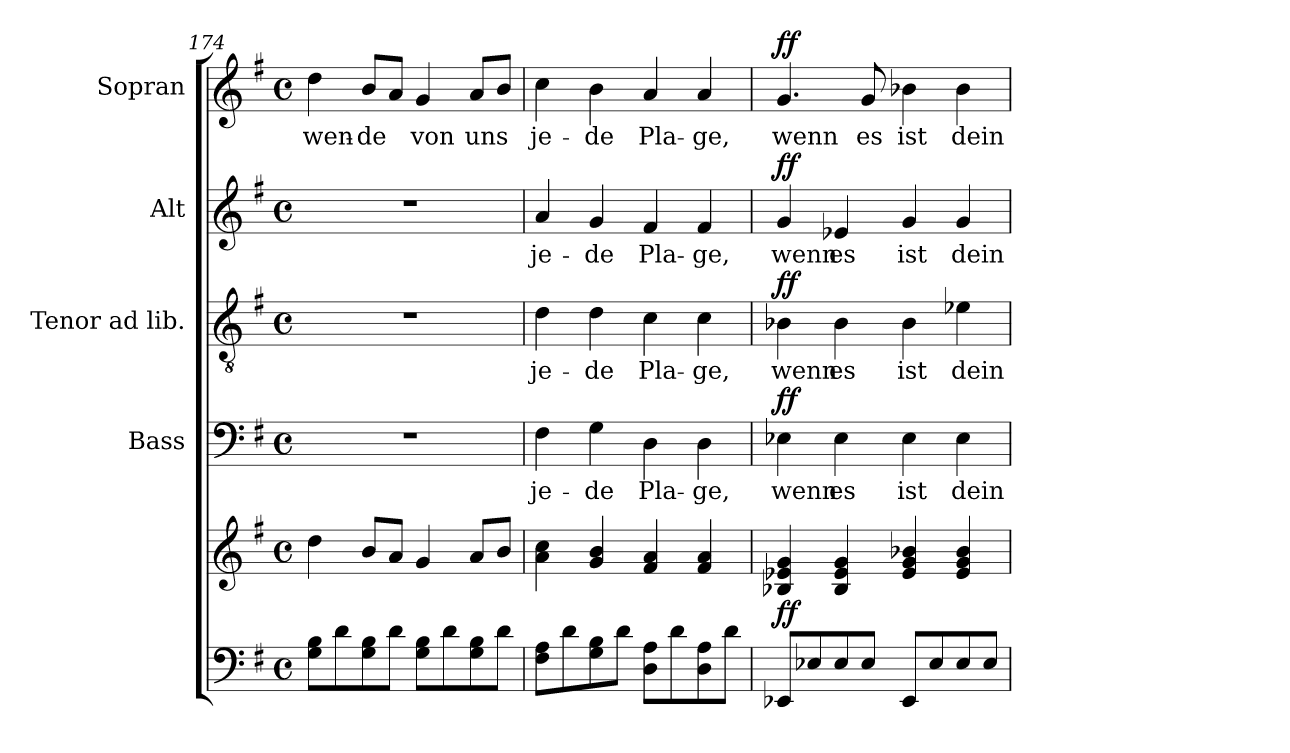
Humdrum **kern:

**kern	**kern	**dynam	**kern	**text	**dynam	**kern	**text	**dynam	**kern	**text	**dynam	**kern	**text	**dynam
*part5	*part5	*part5	*part4	*part4	*part4	*part3	*part3	*part3	*part2	*part2	*part2	*part1	*part1	*part1
*staff6	*staff5	*staff5/6	*staff4	*staff4	*staff4	*staff3	*staff3	*staff3	*staff2	*staff2	*staff2	*staff1	*staff1	*staff1
*	*	*	*I"Bass	*	*	*I"Tenor ad lib.	*	*	*I"Alt	*	*	*I"Sopran	*	*
*	*	*	*I'B.	*	*	*I'T.	*	*	*I'A.	*	*	*I'S.	*	*
*clefF4	*clefG2	*	*clefF4	*	*	*clefGv2	*	*	*clefG2	*	*	*clefG2	*	*
*k[f#]	*k[f#]	*	*k[f#]	*	*	*k[f#]	*	*	*k[f#]	*	*	*k[f#]	*	*
*G:	*G:	*	*G:	*	*	*G:	*	*	*G:	*	*	*G:	*	*
*M4/4	*M4/4	*	*M4/4	*	*	*M4/4	*	*	*M4/4	*	*	*M4/4	*	*
*met(c)	*met(c)	*	*met(c)	*	*	*met(c)	*	*	*met(c)	*	*	*met(c)	*	*
=174	=174	=174	=174	=174	=174	=174	=174	=174	=174	=174	=174	=174	=174	=174
!	!	!	!	!	!	!	!	!	!	!	!	!	!LO:LY:b	!
8G\ 8B\L	4dd\	.	1r	.	.	1r	.	.	1r	.	.	4dd\	wen-	.
8d\	.	.	.	.	.	.	.	.	.	.	.	.	.	.
!	!	!	!	!	!	!	!	!	!	!	!	!	!LO:LY:b	!
8G\ 8B\	8b/L	.	.	.	.	.	.	.	.	.	.	8b/L	-de	.
8d\J	8a/J	.	.	.	.	.	.	.	.	.	.	8a/J	.	.
!	!	!	!	!	!	!	!	!	!	!	!	!	!LO:LY:b	!
8G\ 8B\L	4g/	.	.	.	.	.	.	.	.	.	.	4g/	von	.
8d\	.	.	.	.	.	.	.	.	.	.	.	.	.	.
!	!	!	!	!	!	!	!	!	!	!	!	!	!LO:LY:b	!
8G\ 8B\	8a/L	.	.	.	.	.	.	.	.	.	.	8a/L	uns	.
8d\J	8b/J	.	.	.	.	.	.	.	.	.	.	8b/J	.	.
=175	=175	=175	=175	=175	=175	=175	=175	=175	=175	=175	=175	=175	=175	=175
!	!	!	!	!LO:LY:b	!	!	!LO:LY:b	!	!	!LO:LY:b	!	!	!LO:LY:b	!
8F#\ 8A\L	4a\ 4cc\	.	4F#\	je-	.	4d\	je-	.	4a/	je-	.	4cc\	je-	.
8d\	.	.	.	.	.	.	.	.	.	.	.	.	.	.
!	!	!	!	!LO:LY:b	!	!	!LO:LY:b	!	!	!LO:LY:b	!	!	!LO:LY:b	!
8G\ 8B\	4g/ 4b/	.	4G\	-de	.	4d\	-de	.	4g/	-de	.	4b\	-de	.
8d\J	.	.	.	.	.	.	.	.	.	.	.	.	.	.
!	!	!	!	!LO:LY:b	!	!	!LO:LY:b	!	!	!LO:LY:b	!	!	!LO:LY:b	!
8D\ 8A\L	4f#/ 4a/	.	4D\	Pla-	.	4c\	Pla-	.	4f#/	Pla-	.	4a/	Pla-	.
8d\	.	.	.	.	.	.	.	.	.	.	.	.	.	.
!	!	!	!	!LO:LY:b	!	!	!LO:LY:b	!	!	!LO:LY:b	!	!	!LO:LY:b	!
8D\ 8A\	4f#/ 4a/	.	4D\	-ge,	.	4c\	-ge,	.	4f#/	-ge,	.	4a/	-ge,	.
8d\J	.	.	.	.	.	.	.	.	.	.	.	.	.	.
!!LO:LB:g=z
=176	=176	=176	=176	=176	=176	=176	=176	=176	=176	=176	=176	=176	=176	=176
!	!	!LO:DY:b	!	!LO:LY:b	!LO:DY:a	!	!LO:LY:b	!LO:DY:a	!	!LO:LY:b	!LO:DY:a	!	!LO:LY:b	!LO:DY:a
8EE-X/L	4B-X/ 4e-X/ 4g/	ff	4E-X\	wenn	ff	4B-X\	wenn	ff	4g/	wenn	ff	4.g/	wenn	ff
8E-X/	.	.	.	.	.	.	.	.	.	.	.	.	.	.
!	!	!	!	!LO:LY:b	!	!	!LO:LY:b	!	!	!LO:LY:b	!	!	!	!
8E-/	4B-/ 4e-/ 4g/	.	4E-\	es	.	4B-\	es	.	4e-X/	es	.	.	.	.
!	!	!	!	!	!	!	!	!	!	!	!	!	!LO:LY:b	!
8E-/J	.	.	.	.	.	.	.	.	.	.	.	8g/	es	.
!	!	!	!	!LO:LY:b	!	!	!LO:LY:b	!	!	!LO:LY:b	!	!	!LO:LY:b	!
8EE-/L	4e-/ 4g/ 4b-X/	.	4E-\	ist	.	4B-\	ist	.	4g/	ist	.	4b-X\	ist	.
8E-/	.	.	.	.	.	.	.	.	.	.	.	.	.	.
!	!	!	!	!LO:LY:b	!	!	!LO:LY:b	!	!	!LO:LY:b	!	!	!LO:LY:b	!
8E-/	4e-/ 4g/ 4b-/	.	4E-\	dein	.	4e-X\	dein	.	4g/	dein	.	4b-\	dein	.
8E-/J	.	.	.	.	.	.	.	.	.	.	.	.	.	.
=	=	=	=	=	=	=	=	=	=	=	=	=	=	=
*-	*-	*-	*-	*-	*-	*-	*-	*-	*-	*-	*-	*-	*-	*-
